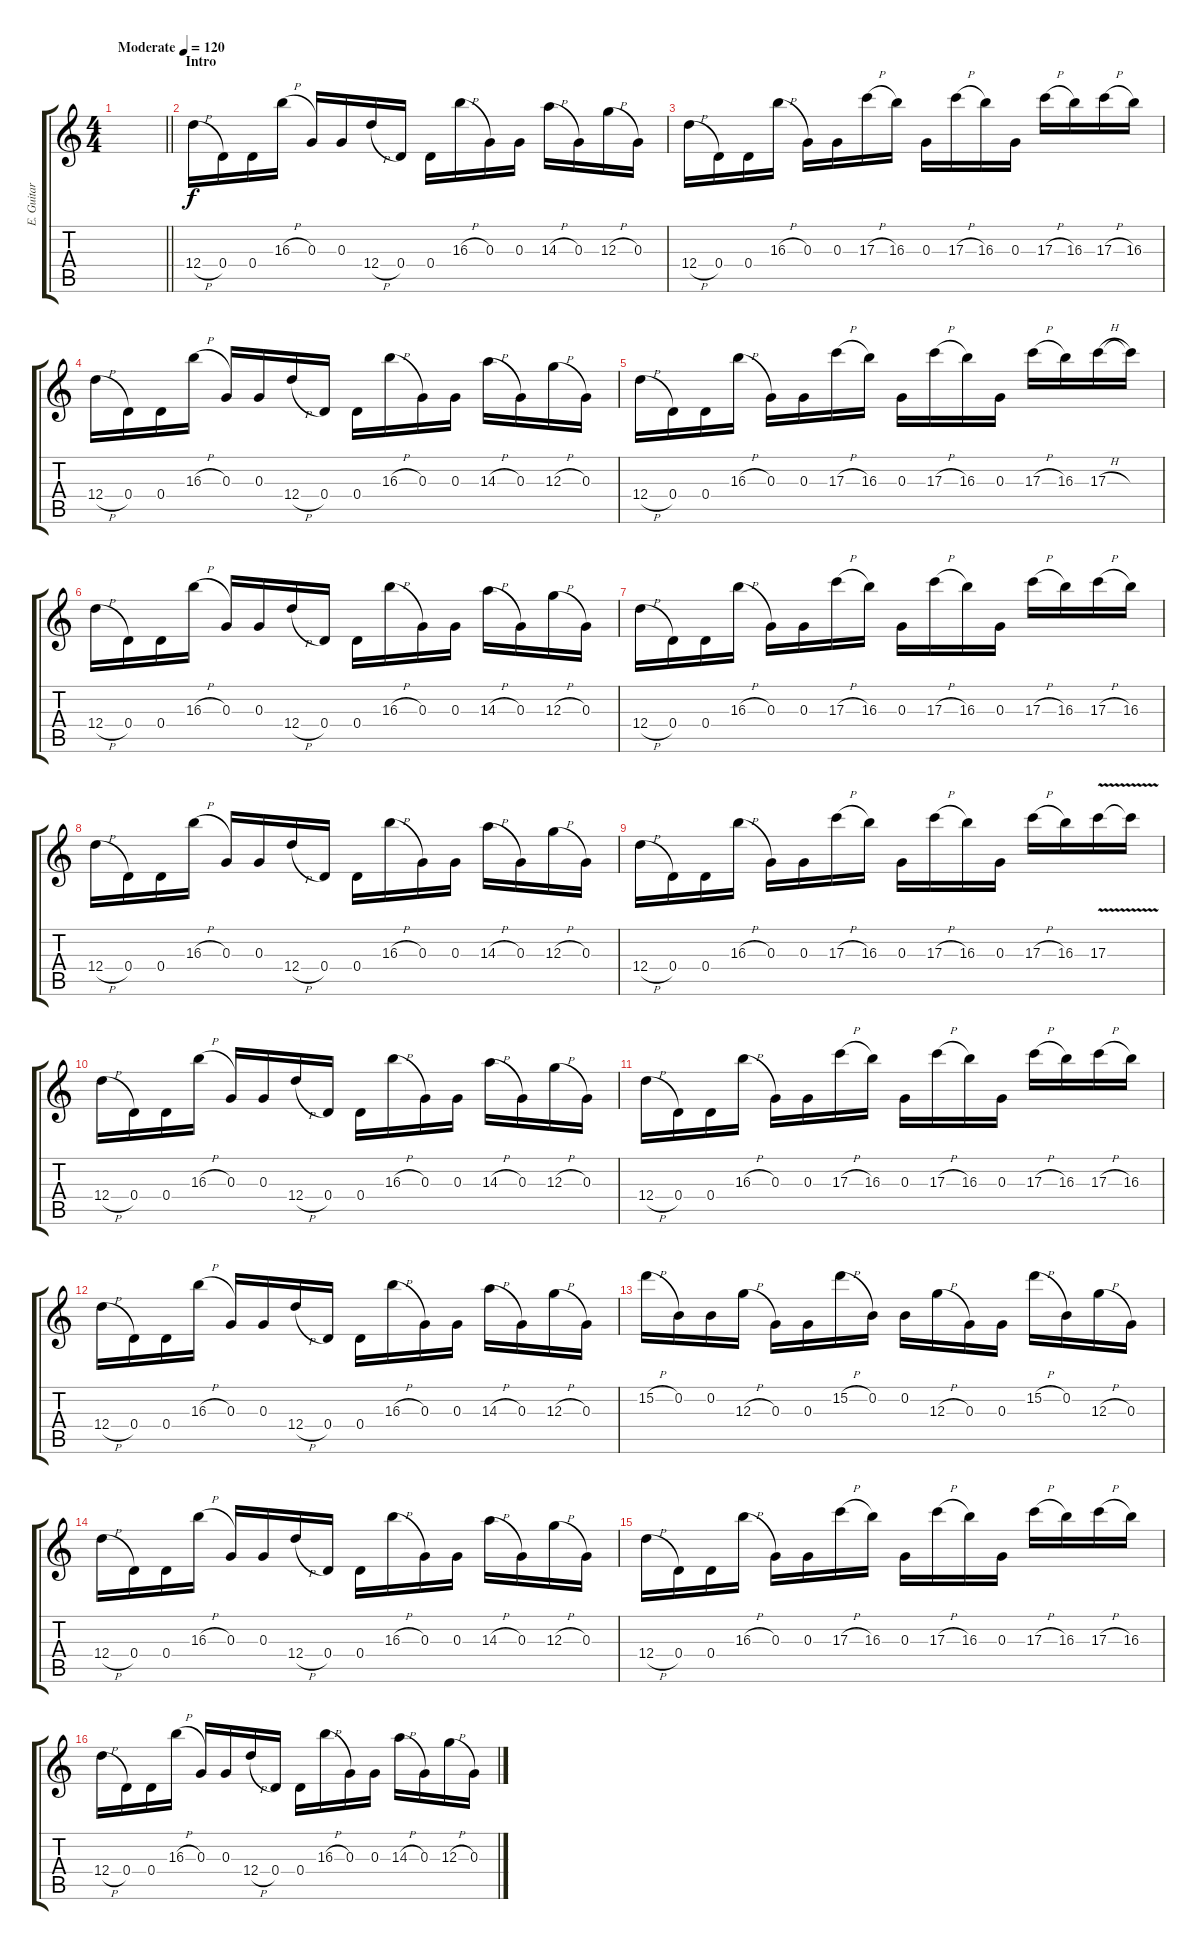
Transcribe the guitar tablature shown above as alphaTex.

\track ("E. Guitar I" "E. Guitar ") {instrument distortionguitar}
\staff {score tabs}
\tuning (E4 B3 G3 D3 A2 E2) {hide}
\ts (4 4)
\tempo (120 "Moderate")
\clef g2
\barLineRight lightlight
\ks c
|
\section ("" "Intro")
12.4{h}.16 0.4.16 0.4.16 16.3{h}.16 0.3.16 0.3.16 12.4{h}.16 0.4.16 0.4.16 16.3{h}.16 0.3.16 0.3.16 14.3{h}.16 0.3.16 12.3{h}.16 0.3.16 |
12.4{h}.16 0.4.16 0.4.16 16.3{h}.16 0.3.16 0.3.16 17.3{h}.16 16.3.16 0.3.16 17.3{h}.16 16.3.16 0.3.16 17.3{h}.16 16.3.16 17.3{h}.16 16.3.16 |
12.4{h}.16 0.4.16 0.4.16 16.3{h}.16 0.3.16 0.3.16 12.4{h}.16 0.4.16 0.4.16 16.3{h}.16 0.3.16 0.3.16 14.3{h}.16 0.3.16 12.3{h}.16 0.3.16 |
12.4{h}.16 0.4.16 0.4.16 16.3{h}.16 0.3.16 0.3.16 17.3{h}.16 16.3.16 0.3.16 17.3{h}.16 16.3.16 0.3.16 17.3{h}.16 16.3.16 17.3{h}.16 17.3{t}.16 |
12.4{h}.16 0.4.16 0.4.16 16.3{h}.16 0.3.16 0.3.16 12.4{h}.16 0.4.16 0.4.16 16.3{h}.16 0.3.16 0.3.16 14.3{h}.16 0.3.16 12.3{h}.16 0.3.16 |
12.4{h}.16 0.4.16 0.4.16 16.3{h}.16 0.3.16 0.3.16 17.3{h}.16 16.3.16 0.3.16 17.3{h}.16 16.3.16 0.3.16 17.3{h}.16 16.3.16 17.3{h}.16 16.3.16 |
12.4{h}.16 0.4.16 0.4.16 16.3{h}.16 0.3.16 0.3.16 12.4{h}.16 0.4.16 0.4.16 16.3{h}.16 0.3.16 0.3.16 14.3{h}.16 0.3.16 12.3{h}.16 0.3.16 |
12.4{h}.16 0.4.16 0.4.16 16.3{h}.16 0.3.16 0.3.16 17.3{h}.16 16.3.16 0.3.16 17.3{h}.16 16.3.16 0.3.16 17.3{h}.16 16.3.16 17.3{v}.16 17.3{t}.16 |
12.4{h}.16 0.4.16 0.4.16 16.3{h}.16 0.3.16 0.3.16 12.4{h}.16 0.4.16 0.4.16 16.3{h}.16 0.3.16 0.3.16 14.3{h}.16 0.3.16 12.3{h}.16 0.3.16 |
12.4{h}.16 0.4.16 0.4.16 16.3{h}.16 0.3.16 0.3.16 17.3{h}.16 16.3.16 0.3.16 17.3{h}.16 16.3.16 0.3.16 17.3{h}.16 16.3.16 17.3{h}.16 16.3.16 |
12.4{h}.16 0.4.16 0.4.16 16.3{h}.16 0.3.16 0.3.16 12.4{h}.16 0.4.16 0.4.16 16.3{h}.16 0.3.16 0.3.16 14.3{h}.16 0.3.16 12.3{h}.16 0.3.16 |
15.2{h}.16 0.2.16 0.2.16 12.3{h}.16 0.3.16 0.3.16 15.2{h}.16 0.2.16 0.2.16 12.3{h}.16 0.3.16 0.3.16 15.2{h}.16 0.2.16 12.3{h}.16 0.3.16 |
12.4{h}.16 0.4.16 0.4.16 16.3{h}.16 0.3.16 0.3.16 12.4{h}.16 0.4.16 0.4.16 16.3{h}.16 0.3.16 0.3.16 14.3{h}.16 0.3.16 12.3{h}.16 0.3.16 |
12.4{h}.16 0.4.16 0.4.16 16.3{h}.16 0.3.16 0.3.16 17.3{h}.16 16.3.16 0.3.16 17.3{h}.16 16.3.16 0.3.16 17.3{h}.16 16.3.16 17.3{h}.16 16.3.16 |
12.4{h}.16 0.4.16 0.4.16 16.3{h}.16 0.3.16 0.3.16 12.4{h}.16 0.4.16 0.4.16 16.3{h}.16 0.3.16 0.3.16 14.3{h}.16 0.3.16 12.3{h}.16 0.3.16
